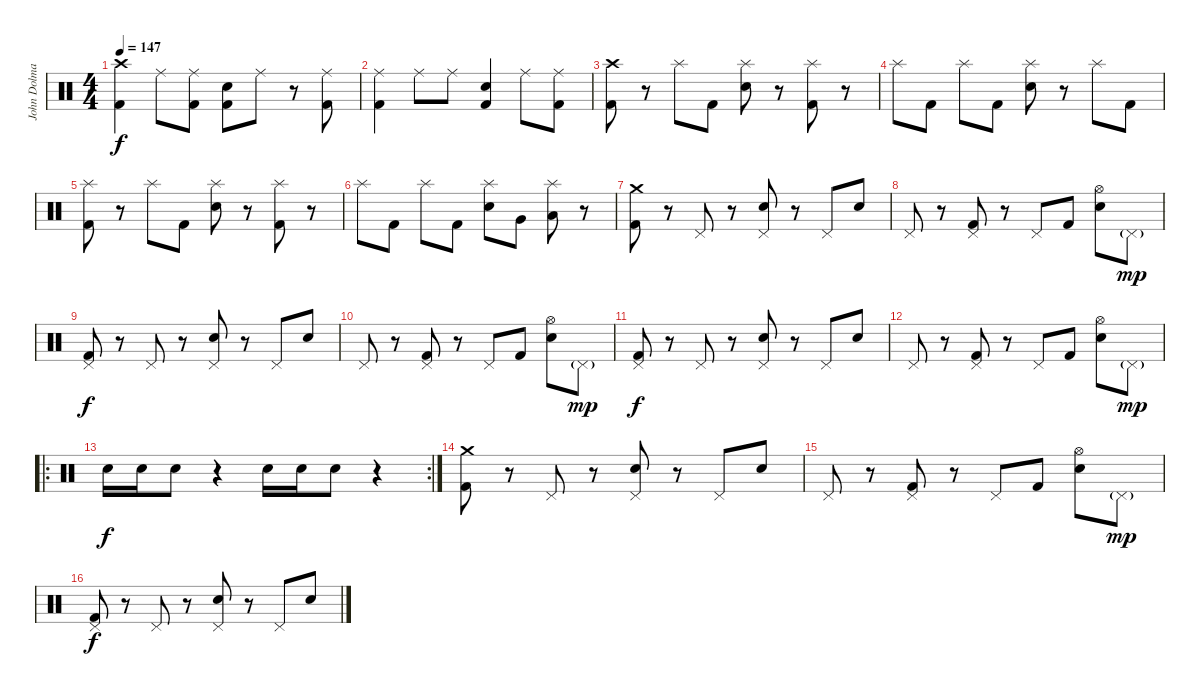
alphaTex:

\track ("John Dolmayan" "John Dolma") {instrument percussion}
\staff {score}
\articulation defaults
\ts (4 4)
\tempo 147
\clef neutral
\ks c
("Crash high (hit)" "Kick (hit) 2").4{dy f} "Ride (middle)".8 ("Ride (middle)" "Kick (hit) 2").8 ("Electric Snare (hit)" "Kick (hit) 2").8 "Ride (middle)".8 r.8 ("Ride (middle)" "Kick (hit) 2").8 |
("Ride (middle)" "Kick (hit) 2").4 "Ride (middle)".8 "Ride (middle)".8 ("Electric Snare (hit)" "Kick (hit) 2").4 "Ride (middle)".8 ("Ride (middle)" "Kick (hit) 2").8 |
("Crash high (hit)" "Kick (hit) 2").8 r.8 "Splash (hit)".8 "Kick (hit) 2".8 ("Splash (hit)" "Electric Snare (hit)").8 r.8 ("Splash (hit)" "Kick (hit) 2").8 r.8 |
"Splash (hit)".8 "Kick (hit) 2".8 "Splash (hit)".8 "Kick (hit) 2".8 ("Splash (hit)" "Electric Snare (hit)").8 r.8 "Splash (hit)".8 "Kick (hit) 2".8 |
("Splash (hit)" "Kick (hit) 2").8 r.8 "Splash (hit)".8 "Kick (hit) 2".8 ("Splash (hit)" "Electric Snare (hit)").8 r.8 ("Splash (hit)" "Kick (hit) 2").8 r.8 |
"Splash (hit)".8 "Kick (hit) 2".8 "Splash (hit)".8 "Kick (hit) 2".8 ("Splash (hit)" "Electric Snare (hit)").8 "Very Low Tom (hit)".8 ("Splash (hit)" "Low Floor Tom (hit)").8 r.8 |
("Crash medium (hit)" "Kick (hit) 2").8 r.8 "Pedal Hi-Hat (hit)".8 r.8 ("Pedal Hi-Hat (hit)" "Electric Snare (hit)").8 r.8 "Pedal Hi-Hat (hit)".8 "Electric Snare (hit)".8 |
"Pedal Hi-Hat (hit)".8 r.8 ("Pedal Hi-Hat (hit)" "Kick (hit) 2").8 r.8 "Pedal Hi-Hat (hit)".8 "Kick (hit) 2".8 ("Hi-Hat (open)" "Electric Snare (hit)").8 "Pedal Hi-Hat (hit)"{g}.8{dy mp} |
("Pedal Hi-Hat (hit)" "Kick (hit) 2").8{dy f} r.8 "Pedal Hi-Hat (hit)".8 r.8 ("Pedal Hi-Hat (hit)" "Electric Snare (hit)").8 r.8 "Pedal Hi-Hat (hit)".8 "Electric Snare (hit)".8 |
"Pedal Hi-Hat (hit)".8 r.8 ("Pedal Hi-Hat (hit)" "Kick (hit) 2").8 r.8 "Pedal Hi-Hat (hit)".8 "Kick (hit) 2".8 ("Hi-Hat (open)" "Electric Snare (hit)").8 "Pedal Hi-Hat (hit)"{g}.8{dy mp} |
("Pedal Hi-Hat (hit)" "Kick (hit) 2").8{dy f} r.8 "Pedal Hi-Hat (hit)".8 r.8 ("Pedal Hi-Hat (hit)" "Electric Snare (hit)").8 r.8 "Pedal Hi-Hat (hit)".8 "Electric Snare (hit)".8 |
"Pedal Hi-Hat (hit)".8 r.8 ("Pedal Hi-Hat (hit)" "Kick (hit) 2").8 r.8 "Pedal Hi-Hat (hit)".8 "Kick (hit) 2".8 ("Hi-Hat (open)" "Electric Snare (hit)").8 "Pedal Hi-Hat (hit)"{g}.8{dy mp} |
\ro
\rc 2 "Electric Snare (hit)".16{dy f} "Electric Snare (hit)".16 "Electric Snare (hit)".8
r.4 "Electric Snare (hit)".16 "Electric Snare (hit)".16 "Electric Snare (hit)".8 r.4 |
("Crash medium (hit)" "Kick (hit) 2").8 r.8 "Pedal Hi-Hat (hit)".8 r.8 ("Pedal Hi-Hat (hit)" "Electric Snare (hit)").8 r.8 "Pedal Hi-Hat (hit)".8 "Electric Snare (hit)".8 |
"Pedal Hi-Hat (hit)".8 r.8 ("Pedal Hi-Hat (hit)" "Kick (hit) 2").8 r.8 "Pedal Hi-Hat (hit)".8 "Kick (hit) 2".8 ("Hi-Hat (open)" "Electric Snare (hit)").8 "Pedal Hi-Hat (hit)"{g}.8{dy mp} |
("Pedal Hi-Hat (hit)" "Kick (hit) 2").8{dy f} r.8 "Pedal Hi-Hat (hit)".8 r.8 ("Pedal Hi-Hat (hit)" "Electric Snare (hit)").8 r.8 "Pedal Hi-Hat (hit)".8 "Electric Snare (hit)".8
